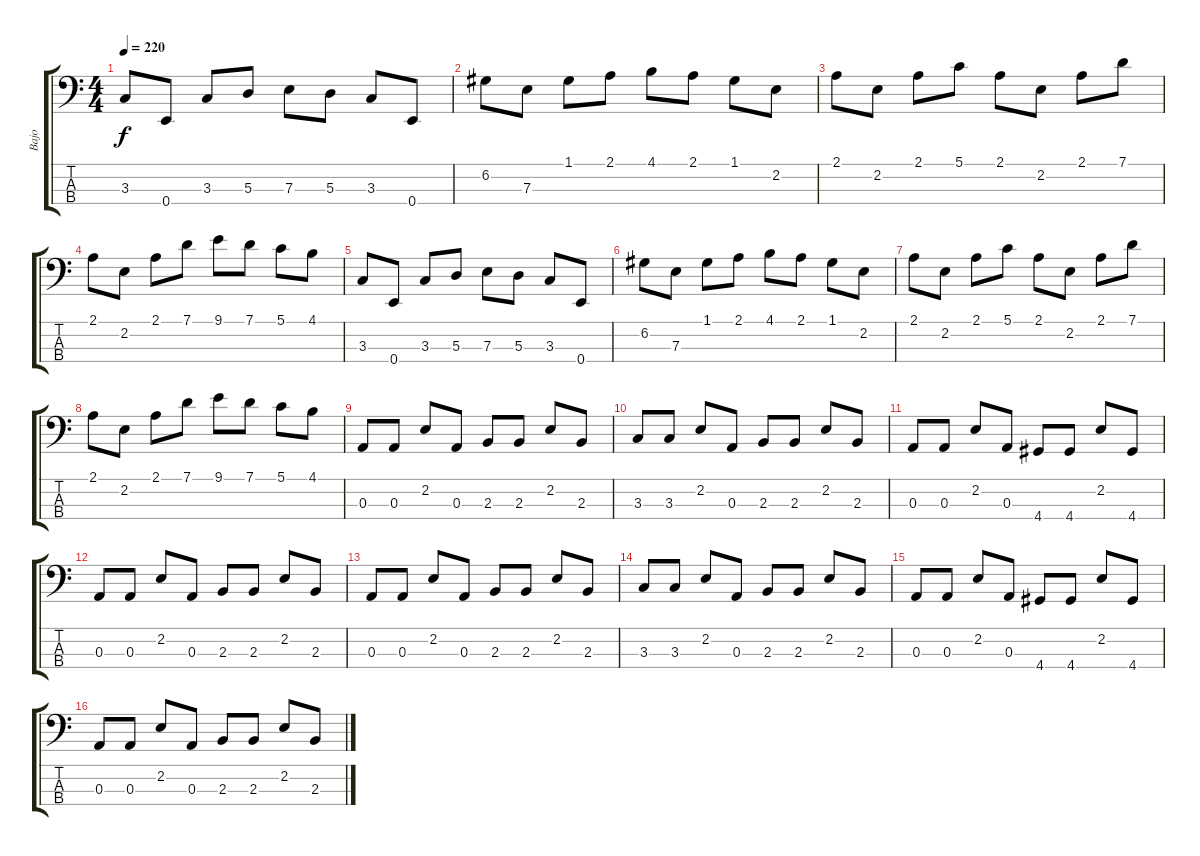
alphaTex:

\track ("Bajo" "Bajo") {instrument electricbassfinger}
\staff {score tabs}
\tuning (G2 D2 A1 E1) {hide}
\ts (4 4)
\tempo 220
\clef f4
\ks c
3.3.8{dy f} 0.4.8 3.3.8 5.3.8 7.3.8 5.3.8 3.3.8 0.4.8 |
6.2.8 7.3.8 1.1.8 2.1.8 4.1.8 2.1.8 1.1.8 2.2.8 |
2.1.8 2.2.8 2.1.8 5.1.8 2.1.8 2.2.8 2.1.8 7.1.8 |
2.1.8 2.2.8 2.1.8 7.1.8 9.1.8 7.1.8 5.1.8 4.1.8 |
3.3.8 0.4.8 3.3.8 5.3.8 7.3.8 5.3.8 3.3.8 0.4.8 |
6.2.8 7.3.8 1.1.8 2.1.8 4.1.8 2.1.8 1.1.8 2.2.8 |
2.1.8 2.2.8 2.1.8 5.1.8 2.1.8 2.2.8 2.1.8 7.1.8 |
2.1.8 2.2.8 2.1.8 7.1.8 9.1.8 7.1.8 5.1.8 4.1.8 |
0.3.8 0.3.8 2.2.8 0.3.8 2.3.8 2.3.8 2.2.8 2.3.8 |
3.3.8 3.3.8 2.2.8 0.3.8 2.3.8 2.3.8 2.2.8 2.3.8 |
0.3.8 0.3.8 2.2.8 0.3.8 4.4.8 4.4.8 2.2.8 4.4.8 |
0.3.8 0.3.8 2.2.8 0.3.8 2.3.8 2.3.8 2.2.8 2.3.8 |
0.3.8 0.3.8 2.2.8 0.3.8 2.3.8 2.3.8 2.2.8 2.3.8 |
3.3.8 3.3.8 2.2.8 0.3.8 2.3.8 2.3.8 2.2.8 2.3.8 |
0.3.8 0.3.8 2.2.8 0.3.8 4.4.8 4.4.8 2.2.8 4.4.8 |
0.3.8 0.3.8 2.2.8 0.3.8 2.3.8 2.3.8 2.2.8 2.3.8
